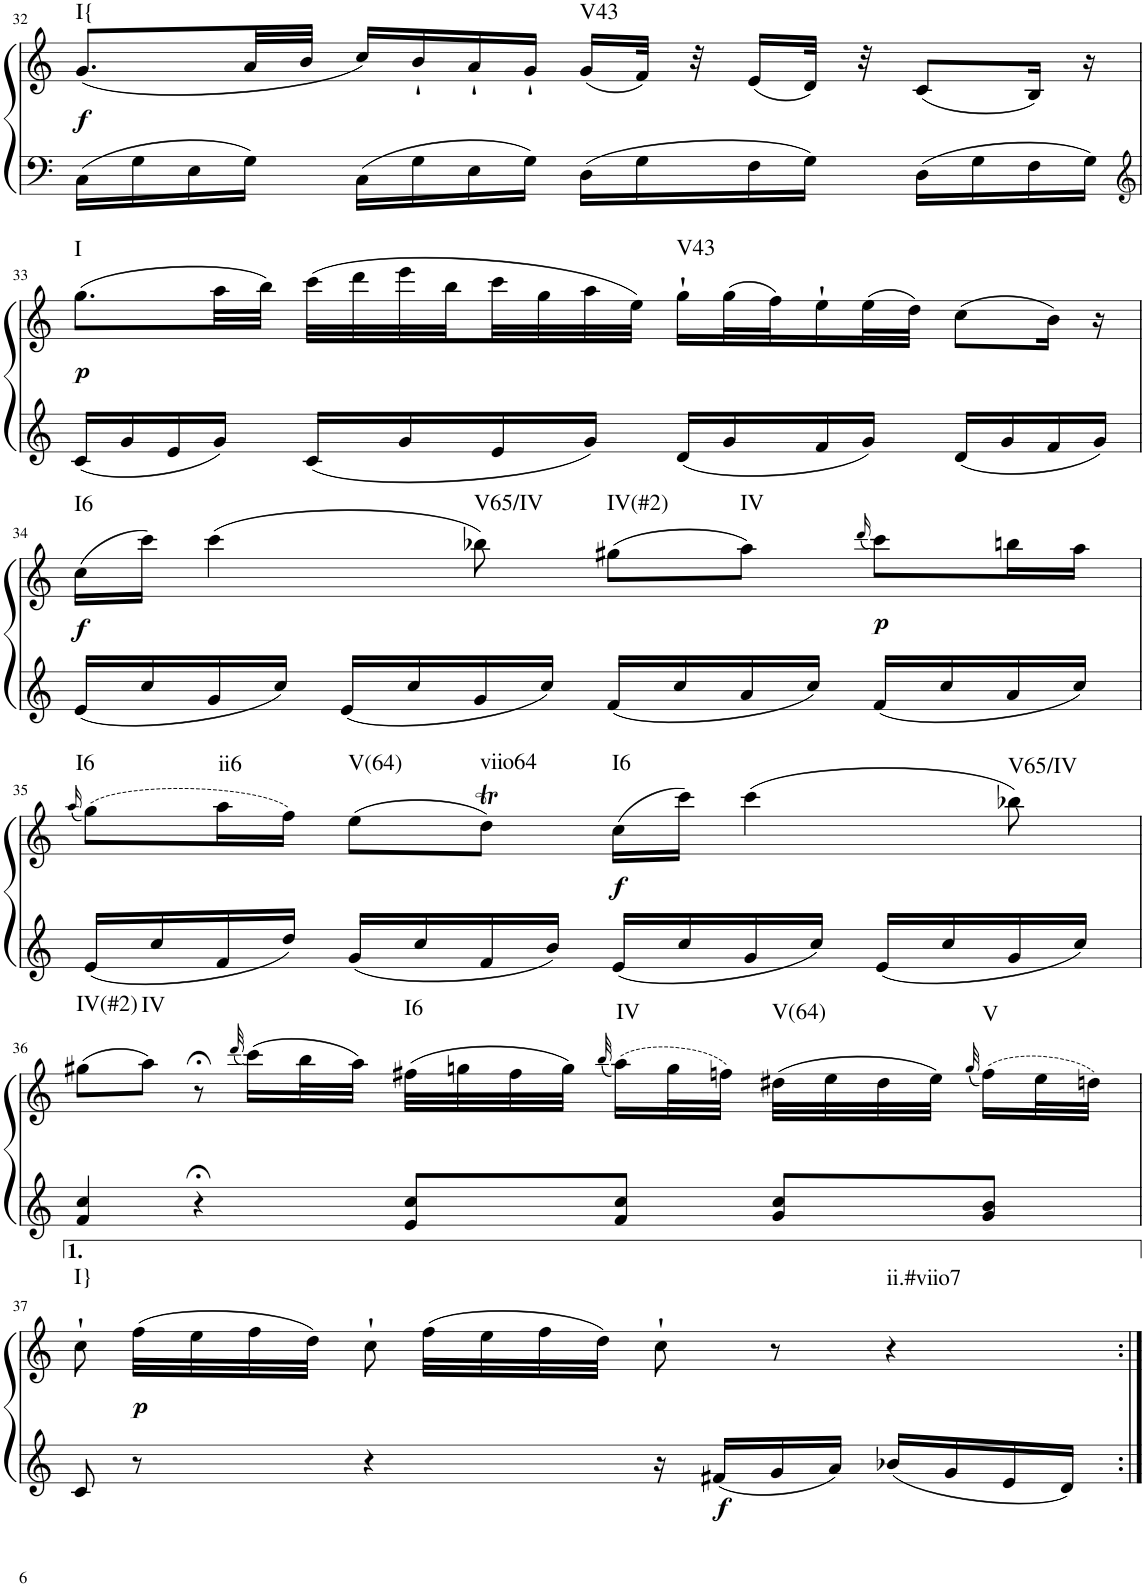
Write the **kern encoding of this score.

**kern	**kern	**dynam	**harte
*part1	*part1	*part1	*part1
*staff2	*staff1	*staff1/2	*
*I"Klavier linke Hand	*	*	*
!!LO:PB:g=z
*clefF4	*clefG2	*	*
*k[]	*k[]	*	*
*M4/4	*M4/4	*	*
*met(c)	*met(c)	*	*
=32	=32	=32	=32
!	!	!LO:DY:b	!LO:H:kt=I{
16C\LL	(8.g/L	f	N
16G\	.	.	.
16E\	.	.	.
16G\JJ	32a/LL	.	.
.	32b/JJJ	.	.
16C\LL	16cc/LL)	.	.
16G\	16b`/	.	.
16E\	16a`/	.	.
16G\JJ	16g`/JJ	.	.
!	!	!	!LO:H:kt=V43
16D\LL	(16g/LL	.	N
16G\	32f/JJk)	.	.
.	32r	.	.
16F\	(16e/LL	.	.
16G\JJ	32d/JJk)	.	.
.	32r	.	.
16D\LL	(8c/L	.	.
16G\	.	.	.
16F\	16B/Jk)	.	.
16G\JJ	16r	.	.
!!LO:LB:g=z
=33	=33	=33	=33
*clefG2	*	*	*
!	!	!LO:DY:b	!LO:H:kt=I
16c/LL	(8.gg\L	p	N
16g/	.	.	.
16e/	.	.	.
16g/JJ	32aa\LL	.	.
.	32bb\JJJ)	.	.
16c/LL	(32ccc\LLL	.	.
.	32ddd\	.	.
16g/	32eee\	.	.
.	32bb\	.	.
16e/	32ccc\	.	.
.	32gg\	.	.
16g/JJ	32aa\	.	.
.	32ee\JJJ)	.	.
!	!	!	!LO:H:kt=V43
16d/LL	16gg`\LL	.	N
16g/	(32gg\L	.	.
.	32ff\J)	.	.
16f/	16ee`\	.	.
16g/JJ	(32ee\L	.	.
.	32dd\JJJ)	.	.
16d/LL	(8cc\L	.	.
16g/	.	.	.
16f/	16b\Jk)	.	.
16g/JJ	16r	.	.
!!LO:LB:g=z
=34	=34	=34	=34
!	!	!LO:DY:b	!LO:H:kt=I6
16e/LL	(16cc\LL	f	N
16cc/	16ccc\JJ)	.	.
16g/	(4ccc\	.	.
16cc/JJ	.	.	.
16e/LL	.	.	.
16cc/	.	.	.
!	!	!	!LO:H:kt=V65/IV
16g/	8bb-X\)	.	N
16cc/JJ	.	.	.
!	!	!	!LO:H:kt=IV(#2)
16f/LL	(8gg#X\L	.	N
16cc/	.	.	.
!	!	!	!LO:H:kt=IV
16a/	8aa\J)	.	N
16cc/JJ	.	.	.
.	(16qddd/	.	.
!	!	!LO:DY:b	!
16f/LL	8ccc\L)	p	.
16cc/	.	.	.
16a/	16bbn\L	.	.
16cc/JJ	16aa\JJ	.	.
!!LO:LB:g=z
=35	=35	=35	=35
.	(16qaa/	.	.
!	!	!	!LO:H:kt=I6
16e/LL	(8gg\L)	.	N
16cc/	.	.	.
!	!	!	!LO:H:kt=ii6
16f/	16aa\L	.	N
16dd/JJ	16ff\JJ)	.	.
!	!	!	!LO:H:kt=V(64)
16g/LL	(8ee\L	.	N
16cc/	.	.	.
!	!	!	!LO:H:kt=viio64
16f/	8ddT\J)	.	N
16b/JJ	.	.	.
!	!	!LO:DY:b	!LO:H:kt=I6
16e/LL	(16cc\LL	f	N
16cc/	16ccc\JJ)	.	.
16g/	(4ccc\	.	.
16cc/JJ	.	.	.
16e/LL	.	.	.
16cc/	.	.	.
!	!	!	!LO:H:kt=V65/IV
16g/	8bb-X\)	.	N
16cc/JJ	.	.	.
!!LO:LB:g=z
=36	=36	=36	=36
!	!	!	!LO:H:kt=IV(#2)
4f/ 4cc/	(8gg#X\L	.	N
!	!	!	!LO:H:kt=IV
.	8aa\J)	.	N
4r;<	8r;<	.	.
.	(32qddd/	.	.
.	(16ccc\LL)	.	.
.	32bb\L	.	.
.	32aa\JJJ)	.	.
!	!	!	!LO:H:kt=I6
8e/ 8cc/L	(32ff#X\LLL	.	N
.	32ggn\	.	.
.	32ff#\	.	.
.	32gg\JJJ)	.	.
.	(32qbb/	.	.
!	!	!	!LO:H:kt=IV
8f/ 8cc/J	(16aa\LL)	.	N
.	32gg\L	.	.
.	32ffn\JJJ)	.	.
!	!	!	!LO:H:kt=V(64)
8g/ 8cc/L	(32dd#X\LLL	.	N
.	32ee\	.	.
.	32dd#\	.	.
.	32ee\JJJ)	.	.
.	(32qgg/	.	.
!	!	!	!LO:H:kt=V
8g/ 8b/J	(16ff\LL)	.	N
.	32ee\L	.	.
.	32ddn\JJJ)	.	.
!!LO:LB:g=z
=37	=37	=37	=37
!	!	!	!LO:H:kt=I}
8c/	8cc`\	.	N
!	!	!LO:DY:b	!
8r	(32ff\LLL	p	.
.	32ee\	.	.
.	32ff\	.	.
.	32dd\JJJ)	.	.
4r	8cc`\	.	.
.	(32ff\LLL	.	.
.	32ee\	.	.
.	32ff\	.	.
.	32dd\JJJ)	.	.
16r	8cc`\	.	.
!	!	!LO:DY:b=2	!
16f#X/LL	.	f	.
16g/	8r	.	.
16a/JJ	.	.	.
!	!	!	!LO:H:kt=ii.#viio7
16b-X/LL	4r	.	N
16g/	.	.	.
16e/	.	.	.
16d/JJ	.	.	.
=:|!	=:|!	=:|!	=:|!
*-	*-	*-	*-
